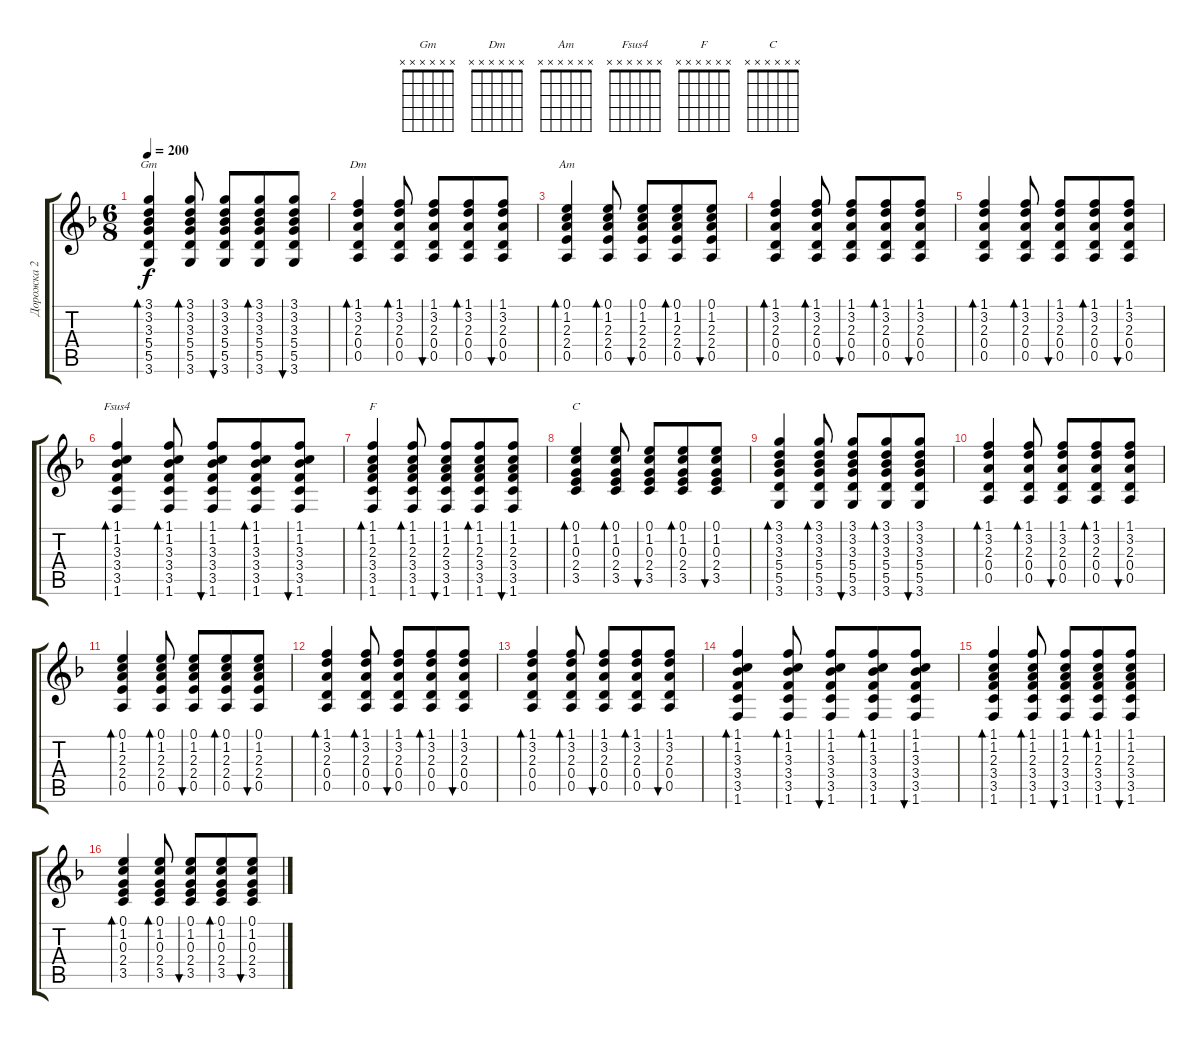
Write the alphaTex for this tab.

\track ("Дорожка 2" "Дорожка 2") {solo instrument acousticguitarsteel}
\staff {score tabs}
\tuning (E4 B3 G3 D3 A2 E2) {hide}
\chord ("Gm" x x x x x x)
\chord ("Dm" x x x x x x)
\chord ("Am" x x x x x x)
\chord ("Fsus4" x x x x x x)
\chord ("F" x x x x x x)
\chord ("C" x x x x x x)
\ts (6 8)
\tempo 200
\clef g2
\ks f
(3.1 3.2 3.3 5.4 5.5 3.6).4{bd 30 ch "Gm" dy f} (3.1 3.2 3.3 5.4 5.5 3.6).8{bd 30} (3.1 3.2 3.3 5.4 5.5 3.6).8{bu 30} (3.1 3.2 3.3 5.4 5.5 3.6).8{bd 30} (3.1 3.2 3.3 5.4 5.5 3.6).8{bu 30} |
(1.1 3.2 2.3 0.4 0.5).4{bd 30 ch "Dm"} (1.1 3.2 2.3 0.4 0.5).8{bd 30} (1.1 3.2 2.3 0.4 0.5).8{bu 30} (1.1 3.2 2.3 0.4 0.5).8{bd 30} (1.1 3.2 2.3 0.4 0.5).8{bu 30} |
(0.1 1.2 2.3 2.4 0.5).4{bd 30 ch "Am"} (0.1 1.2 2.3 2.4 0.5).8{bd 30} (0.1 1.2 2.3 2.4 0.5).8{bu 30} (0.1 1.2 2.3 2.4 0.5).8{bd 30} (0.1 1.2 2.3 2.4 0.5).8{bu 30} |
(1.1 3.2 2.3 0.4 0.5).4{bd 30} (1.1 3.2 2.3 0.4 0.5).8{bd 30} (1.1 3.2 2.3 0.4 0.5).8{bu 30} (1.1 3.2 2.3 0.4 0.5).8{bd 30} (1.1 3.2 2.3 0.4 0.5).8{bu 30} |
(1.1 3.2 2.3 0.4 0.5).4{bd 30} (1.1 3.2 2.3 0.4 0.5).8{bd 30} (1.1 3.2 2.3 0.4 0.5).8{bu 30} (1.1 3.2 2.3 0.4 0.5).8{bd 30} (1.1 3.2 2.3 0.4 0.5).8{bu 30} |
(1.1 1.2 3.3 3.4 3.5 1.6).4{bd 30 ch "Fsus4"} (1.1 1.2 3.3 3.4 3.5 1.6).8{bd 30} (1.1 1.2 3.3 3.4 3.5 1.6).8{bu 30} (1.1 1.2 3.3 3.4 3.5 1.6).8{bd 30} (1.1 1.2 3.3 3.4 3.5 1.6).8{bu 30} |
(1.1 1.2 2.3 3.4 3.5 1.6).4{bd 30 ch "F"} (1.1 1.2 2.3 3.4 3.5 1.6).8{bd 30} (1.1 1.2 2.3 3.4 3.5 1.6).8{bu 30} (1.1 1.2 2.3 3.4 3.5 1.6).8{bd 30} (1.1 1.2 2.3 3.4 3.5 1.6).8{bu 30} |
(0.1 1.2 0.3 2.4 3.5).4{bd 30 ch "C"} (0.1 1.2 0.3 2.4 3.5).8{bd 30} (0.1 1.2 0.3 2.4 3.5).8{bu 30} (0.1 1.2 0.3 2.4 3.5).8{bd 30} (0.1 1.2 0.3 2.4 3.5).8{bu 30} |
(3.1 3.2 3.3 5.4 5.5 3.6).4{bd 30} (3.1 3.2 3.3 5.4 5.5 3.6).8{bd 30} (3.1 3.2 3.3 5.4 5.5 3.6).8{bu 30} (3.1 3.2 3.3 5.4 5.5 3.6).8{bd 30} (3.1 3.2 3.3 5.4 5.5 3.6).8{bu 30} |
(1.1 3.2 2.3 0.4 0.5).4{bd 30} (1.1 3.2 2.3 0.4 0.5).8{bd 30} (1.1 3.2 2.3 0.4 0.5).8{bu 30} (1.1 3.2 2.3 0.4 0.5).8{bd 30} (1.1 3.2 2.3 0.4 0.5).8{bu 30} |
(0.1 1.2 2.3 2.4 0.5).4{bd 30} (0.1 1.2 2.3 2.4 0.5).8{bd 30} (0.1 1.2 2.3 2.4 0.5).8{bu 30} (0.1 1.2 2.3 2.4 0.5).8{bd 30} (0.1 1.2 2.3 2.4 0.5).8{bu 30} |
(1.1 3.2 2.3 0.4 0.5).4{bd 30} (1.1 3.2 2.3 0.4 0.5).8{bd 30} (1.1 3.2 2.3 0.4 0.5).8{bu 30} (1.1 3.2 2.3 0.4 0.5).8{bd 30} (1.1 3.2 2.3 0.4 0.5).8{bu 30} |
(1.1 3.2 2.3 0.4 0.5).4{bd 30} (1.1 3.2 2.3 0.4 0.5).8{bd 30} (1.1 3.2 2.3 0.4 0.5).8{bu 30} (1.1 3.2 2.3 0.4 0.5).8{bd 30} (1.1 3.2 2.3 0.4 0.5).8{bu 30} |
(1.1 1.2 3.3 3.4 3.5 1.6).4{bd 30} (1.1 1.2 3.3 3.4 3.5 1.6).8{bd 30} (1.1 1.2 3.3 3.4 3.5 1.6).8{bu 30} (1.1 1.2 3.3 3.4 3.5 1.6).8{bd 30} (1.1 1.2 3.3 3.4 3.5 1.6).8{bu 30} |
(1.1 1.2 2.3 3.4 3.5 1.6).4{bd 30} (1.1 1.2 2.3 3.4 3.5 1.6).8{bd 30} (1.1 1.2 2.3 3.4 3.5 1.6).8{bu 30} (1.1 1.2 2.3 3.4 3.5 1.6).8{bd 30} (1.1 1.2 2.3 3.4 3.5 1.6).8{bu 30} |
(0.1 1.2 0.3 2.4 3.5).4{bd 30} (0.1 1.2 0.3 2.4 3.5).8{bd 30} (0.1 1.2 0.3 2.4 3.5).8{bu 30} (0.1 1.2 0.3 2.4 3.5).8{bd 30} (0.1 1.2 0.3 2.4 3.5).8{bu 30}
